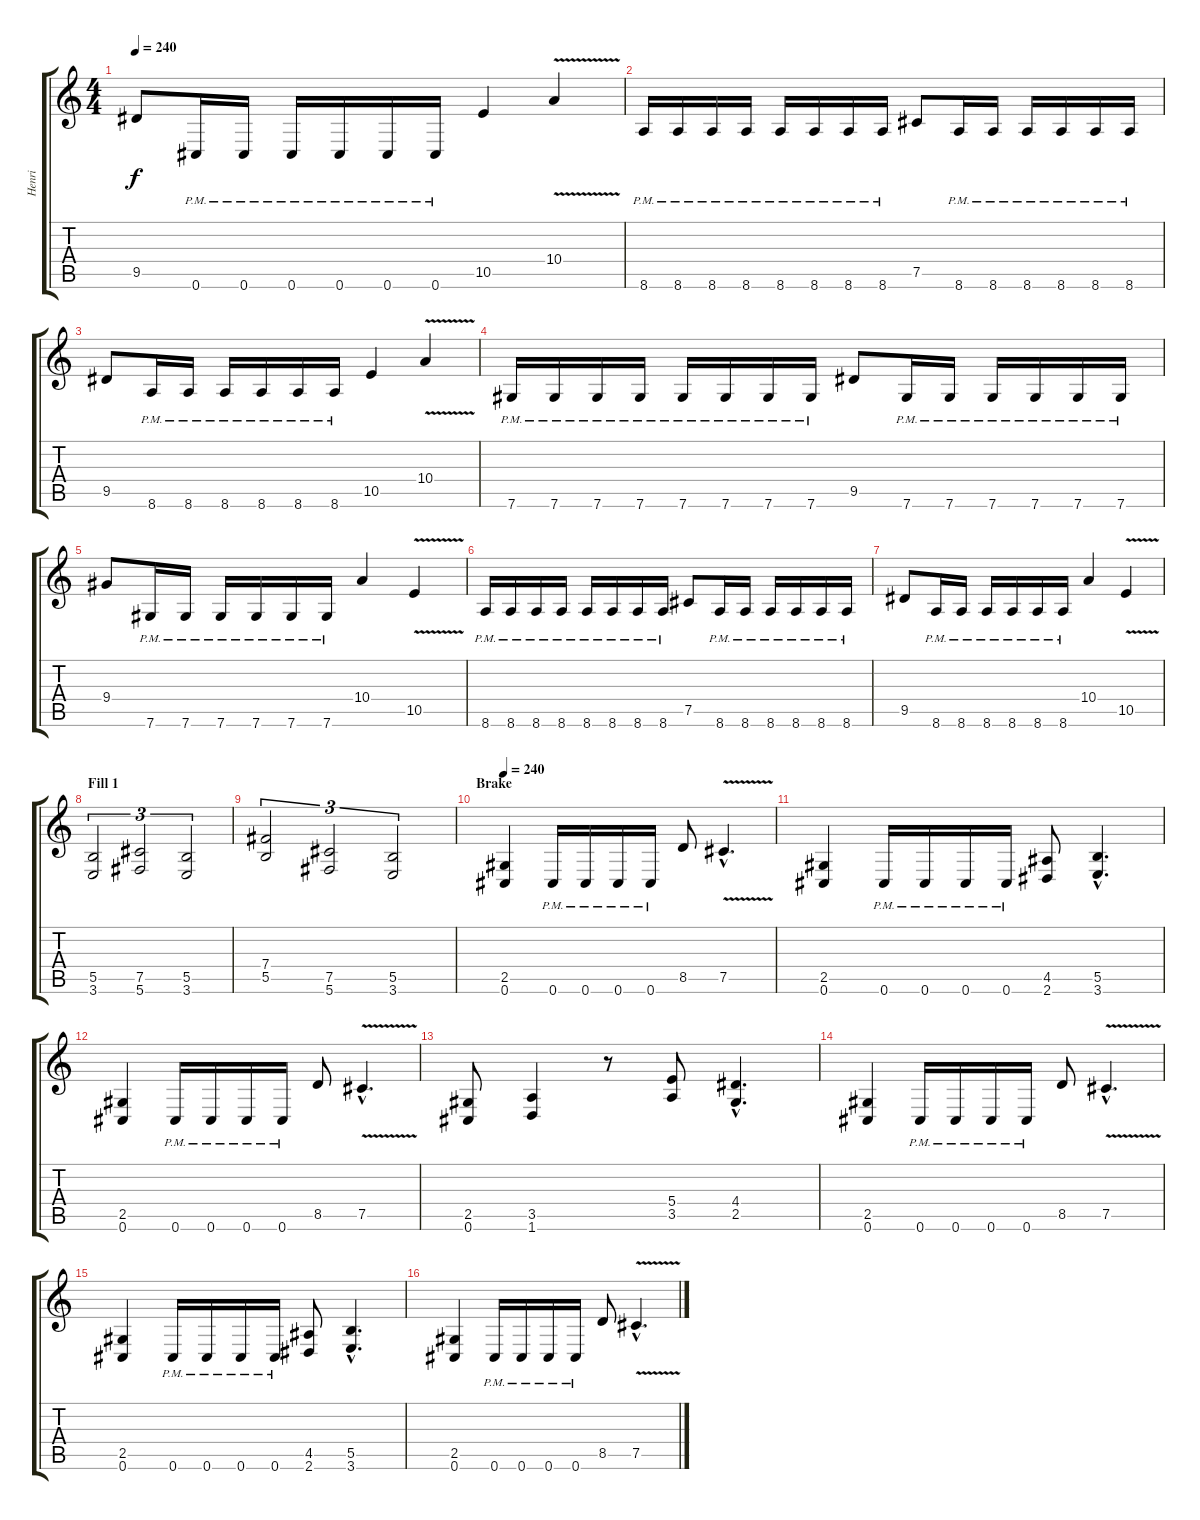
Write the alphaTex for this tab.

\track ("Henri" "Henri") {instrument distortionguitar}
\staff {score tabs}
\tuning (Db4 Ab3 E3 B2 Gb2 Db2) {hide}
\ts (4 4)
\tempo 240
\clef g2
\ks c
9.5.8{dy f} 0.6{pm}.16 0.6{pm}.16 0.6{pm}.16 0.6{pm}.16 0.6{pm}.16 0.6{pm}.16 10.5.4 10.4{v}.4 |
8.6{pm}.16 8.6{pm}.16 8.6{pm}.16 8.6{pm}.16 8.6{pm}.16 8.6{pm}.16 8.6{pm}.16 8.6{pm}.16 7.5.8 8.6{pm}.16 8.6{pm}.16 8.6{pm}.16 8.6{pm}.16 8.6{pm}.16 8.6{pm}.16 |
9.5.8 8.6{pm}.16 8.6{pm}.16 8.6{pm}.16 8.6{pm}.16 8.6{pm}.16 8.6{pm}.16 10.5.4 10.4{v}.4 |
7.6{pm}.16 7.6{pm}.16 7.6{pm}.16 7.6{pm}.16 7.6{pm}.16 7.6{pm}.16 7.6{pm}.16 7.6{pm}.16 9.5.8 7.6{pm}.16 7.6{pm}.16 7.6{pm}.16 7.6{pm}.16 7.6{pm}.16 7.6{pm}.16 |
9.4.8 7.6{pm}.16 7.6{pm}.16 7.6{pm}.16 7.6{pm}.16 7.6{pm}.16 7.6{pm}.16 10.4.4 10.5{v}.4 |
8.6{pm}.16 8.6{pm}.16 8.6{pm}.16 8.6{pm}.16 8.6{pm}.16 8.6{pm}.16 8.6{pm}.16 8.6{pm}.16 7.5.8 8.6{pm}.16 8.6{pm}.16 8.6{pm}.16 8.6{pm}.16 8.6{pm}.16 8.6{pm}.16 |
9.5.8 8.6{pm}.16 8.6{pm}.16 8.6{pm}.16 8.6{pm}.16 8.6{pm}.16 8.6{pm}.16 10.4.4 10.5{v}.4 |
\section ("" "Fill 1")
(5.5 3.6).2{tu (3 2)} (7.5 5.6).2{tu (3 2)} (5.5 3.6).2{tu (3 2)} |
(7.4 5.5).2{tu (3 2)} (7.5 5.6).2{tu (3 2)} (5.5 3.6).2{tu (3 2)} |
\section ("" "Brake")
\tempo 240
(2.5 0.6).4 0.6{pm}.16 0.6{pm}.16 0.6{pm}.16 0.6{pm}.16 8.5.8 7.5{v hac}.4{d} |
(2.5 0.6).4 0.6{pm}.16 0.6{pm}.16 0.6{pm}.16 0.6{pm}.16 (4.5 2.6).8 (5.5{hac} 3.6{hac}).4{d} |
(2.5 0.6).4 0.6{pm}.16 0.6{pm}.16 0.6{pm}.16 0.6{pm}.16 8.5.8 7.5{v hac}.4{d} |
(2.5 0.6).8 (3.5 1.6).4 r.8 (5.4 3.5).8 (4.4{hac} 2.5{hac}).4{d} |
(2.5 0.6).4 0.6{pm}.16 0.6{pm}.16 0.6{pm}.16 0.6{pm}.16 8.5.8 7.5{v hac}.4{d} |
(2.5 0.6).4 0.6{pm}.16 0.6{pm}.16 0.6{pm}.16 0.6{pm}.16 (4.5 2.6).8 (5.5{hac} 3.6{hac}).4{d} |
(2.5 0.6).4 0.6{pm}.16 0.6{pm}.16 0.6{pm}.16 0.6{pm}.16 8.5.8 7.5{v hac}.4{d}
